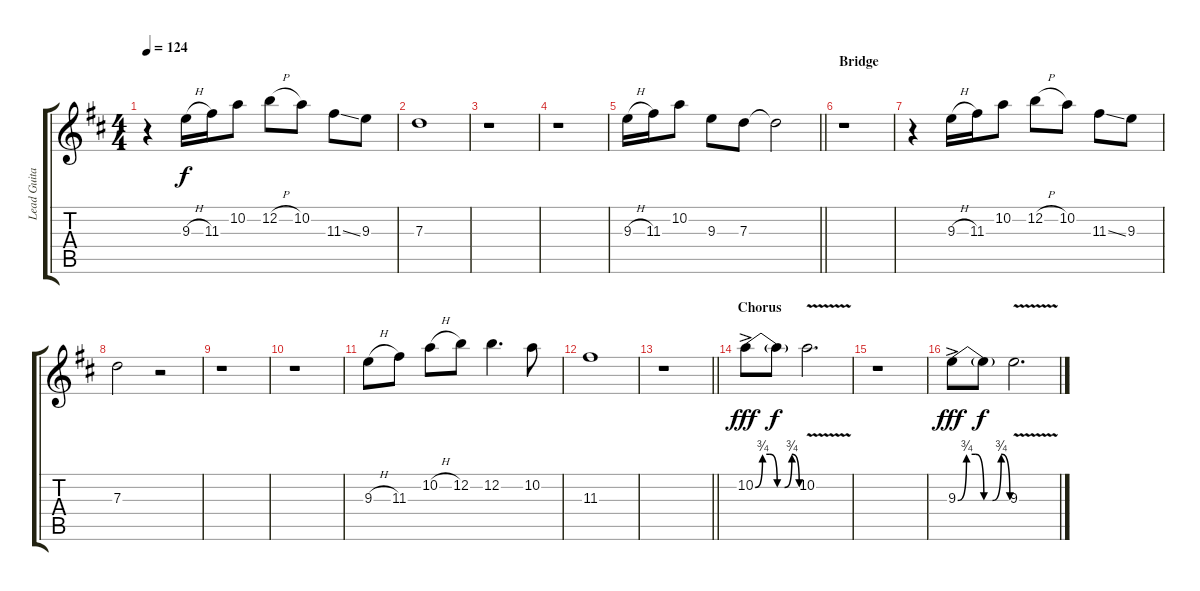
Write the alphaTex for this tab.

\track ("Lead Guitar II (Keith)" "Lead Guita") {instrument electricguitarjazz}
\staff {score tabs}
\tuning (E4 B3 G3 D3 A2 E2) {hide}
\ts (4 4)
\tempo 124
\clef g2
\ks d
r.4{dy f} 9.3{h}.16 11.3.16 10.2.8 12.2{h}.8 10.2.8 11.3{ss}.8 9.3.8 |
7.3.1 |
r.1 |
r.1 |
\barLineRight lightlight
9.3{h}.16 11.3.16 10.2.8 9.3.8 7.3.8 7.3{t}.2 |
\section ("" "Bridge")
r.1 |
r.4 9.3{h}.16 11.3.16 10.2.8 12.2{h}.8 10.2.8 11.3{ss}.8 9.3.8 |
7.3.2 r.2 |
r.1 |
r.1 |
9.3{h}.8 11.3.8 10.2{h}.8 12.2.8 12.2.4{d} 10.2.8 |
11.3.1 |
\barLineRight lightlight
r.1 |
\section ("" "Chorus")
10.2{be (custom 0 0 10 3 20 3 30 0 40 0 50 3 60 0) ac}.8{dy fff} 10.2{t}.8{dy f} 10.2{v}.2{d} |
r.1 |
9.3{be (custom 0 0 10 3 20 3 30 0 40 0 50 3 60 0) ac}.8{dy fff} 9.3{t}.8{dy f} 9.3{v}.2{d}
